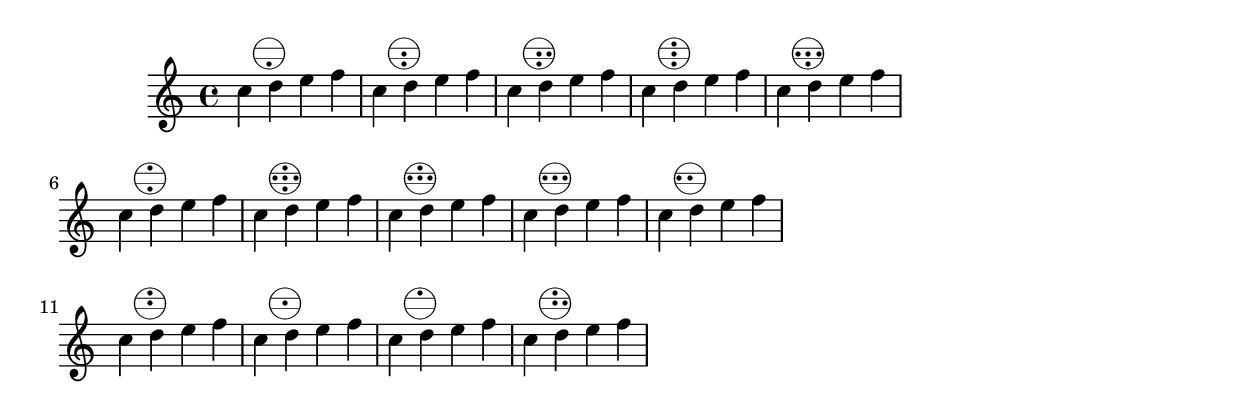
%% DO NOT EDIT this file manually; it is automatically
%% generated from LSR http://lsr.dsi.unimi.it
%% Make any changes in LSR itself, or in Documentation/snippets/new/ ,
%% and then run scripts/auxiliar/makelsr.py
%%
%% This file is in the public domain.
\version "2.15.2"

\header {
  lsrtags = "keyboards"

%% Translation of GIT committish: 70f5f30161f7b804a681cd080274bfcdc9f4fe8c
  texidoces = "
Los símbolos específicos de acordeón discanto se escriben mediante
@code{\\markup}.  Se puede trucar la colocación vertical de los
símbolos modificando los argumentos de @code{\\raise}.

"
  doctitlees = "Símbolos de acordeón discanto"


%% Translation of GIT committish: 0a868be38a775ecb1ef935b079000cebbc64de40
  doctitlede = "Symbole für Akkordeon-Diskantregister"
  texidocde = "
Diskantregister für Akkordeon können mit @code{\\markup} dargestellt werden.
Die vertikale Position der einzelnen Elemente werden mit @code{\\raise}
angepasst.
"

  texidoc = "
Accordion discant-specific symbols are added using @code{\\markup}. The
vertical placement of the symbols can be tweaked by changing the
@code{\\raise} arguments.



"
  doctitle = "Accordion-discant symbols"
} % begin verbatim

discant = \markup {
  \musicglyph #"accordion.discant"
}
dot = \markup {
  \musicglyph #"accordion.dot"
}

\layout { ragged-right = ##t }

% 16 voets register
accBasson = ^\markup {
  \combine
  \discant
  \raise #0.5 \dot
}

% een korig 8 en 16 voets register
accBandon = ^\markup {
  \combine
    \discant
    \combine
      \raise #0.5 \dot
      \raise #1.5 \dot
}

accVCello = ^\markup {
  \combine
    \discant
    \combine
      \raise #0.5 \dot
      \combine
        \raise #1.5 \dot
        \translate #'(1 . 0) \raise #1.5 \dot
}

% 4-8-16 voets register
accHarmon = ^\markup {
  \combine
    \discant
    \combine
      \raise #0.5 \dot
      \combine
        \raise #1.5 \dot
        \raise #2.5 \dot
}

accTrombon = ^\markup {
  \combine
    \discant
    \combine
      \raise #0.5 \dot
      \combine
        \raise #1.5 \dot
        \combine
          \translate #'(1 . 0) \raise #1.5 \dot
          \translate #'(-1 . 0) \raise #1.5 \dot
}

% eenkorig 4 en 16 voets register
accOrgan = ^\markup {
  \combine
    \discant
    \combine
      \raise #0.5 \dot
      \raise #2.5 \dot
}

accMaster = ^\markup {
  \combine
    \discant
    \combine
      \raise #0.5 \dot
      \combine
        \raise #1.5 \dot
        \combine
          \translate #'(1 . 0) \raise #1.5 \dot
          \combine
            \translate #'(-1 . 0) \raise #1.5 \dot
            \raise #2.5 \dot
}

accAccord = ^\markup {
  \combine
    \discant
    \combine
      \raise #1.5 \dot
      \combine
        \translate #'(1 . 0) \raise #1.5 \dot
        \combine
          \translate #'(-1 . 0) \raise #1.5 \dot
          \raise #2.5 \dot
}

accMusette = ^\markup {
  \combine
    \discant
    \combine
      \raise #1.5 \dot
      \combine
        \translate #'(1 . 0) \raise #1.5 \dot
        \translate #'(-1 . 0) \raise #1.5 \dot
}

accCeleste = ^\markup {
  \combine
    \discant
    \combine
      \raise #1.5 \dot
      \translate #'(-1 . 0) \raise #1.5 \dot
}

accOboe = ^\markup {
  \combine
    \discant
    \combine
      \raise #1.5 \dot
      \raise #2.5 \dot
}

accClarin = ^\markup {
  \combine
    \discant
    \raise #1.5 \dot
}

accPiccolo = ^\markup {
    \combine
       \discant
       \raise #2.5 \dot
}

accViolin = ^\markup {
  \combine
    \discant
    \combine
      \raise #1.5 \dot
      \combine
        \translate #'(1 . 0) \raise #1.5 \dot
        \raise #2.5 \dot
}

\relative c'' {
  c4 d\accBasson e f
  c4 d\accBandon e f
  c4 d\accVCello e f
  c4 d\accHarmon e f
  c4 d\accTrombon e f
  \break
  c4 d\accOrgan e f
  c4 d\accMaster e f
  c4 d\accAccord e f
  c4 d\accMusette e f
  c4 d\accCeleste e f
  \break
  c4 d\accOboe e f
  c4 d\accClarin e f
  c4 d\accPiccolo e f
  c4 d\accViolin e f
}

